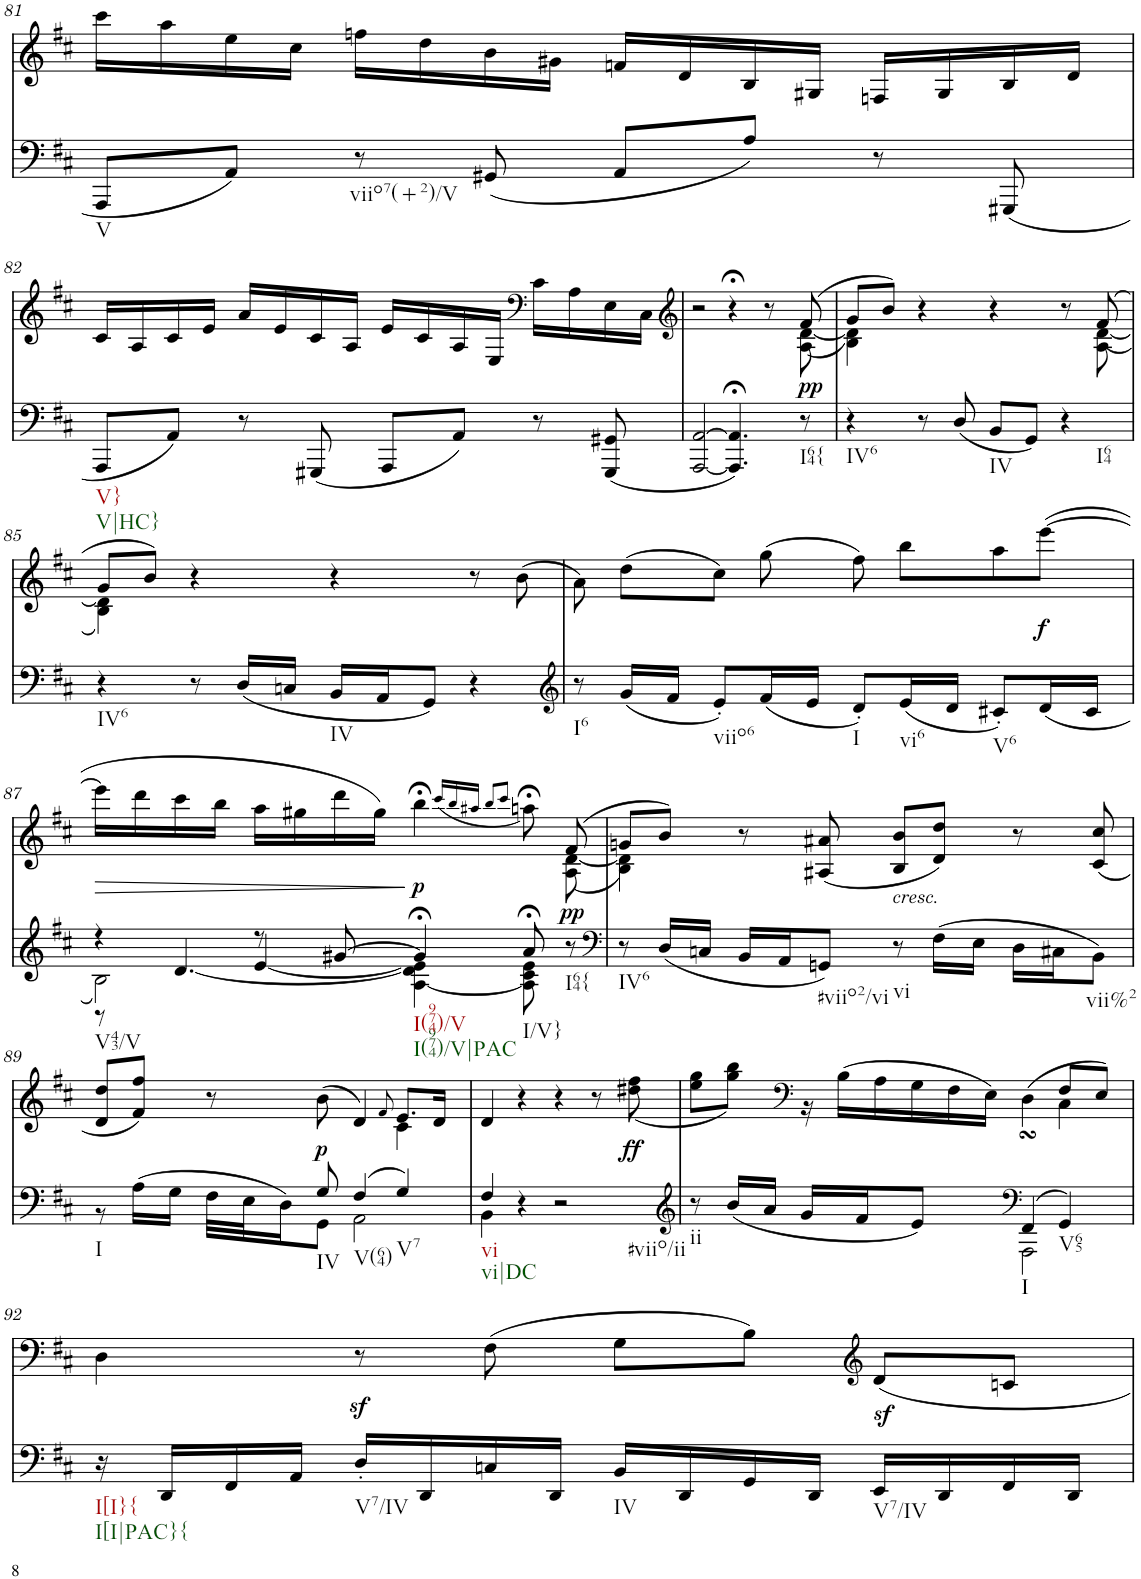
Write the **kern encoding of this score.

**kern	**dynam	**kern	**text	**dynam
*part2	*part2	*part1	*part1	*part1
*staff2	*staff2	*staff1	*staff1	*staff1
*I"Piano	*	*I"Piano	*	*
*I'Pno	*	*I'Pno	*	*
!!LO:PB:g=z
*clefF4	*	*clefG2	*	*
*k[f#c#]	*	*k[f#c#]	*	*
*M4/4	*	*M4/4	*	*
=81	=81	=81	=81	=81
!LO:TX:b:t=V	!	!	!	!
8AAA/L	.	16ccc#\LL	.	.
.	.	16aa\	.	.
8AA/J	.	16ee\	.	.
.	.	16cc#\JJ	.	.
!LO:TX:b:t=viio7(+2)/V	!	!	!	!
8r	.	16ffn\LL	.	.
.	.	16dd\	.	.
(8GG#X/	.	16b\	.	.
.	.	16g#X\JJ	.	.
8AA/L	.	16fn/LL	.	.
.	.	16d/	.	.
8A/J)	.	16B/	.	.
.	.	16G#X/JJ	.	.
8r	.	16Fn/LL	.	.
.	.	16G#/	.	.
(8GGG#X/	.	16B/	.	.
.	.	16d/JJ	.	.
!!LO:LB:g=z
=82	=82	=82	=82	=82
!LO:TX:b:t=V}	!	!	!	!
!LO:TX:b:t=V|HC}	!	!	!	!
8AAA/L	.	16c#/LL	.	.
.	.	16A/	.	.
8AA/J)	.	16c#/	.	.
.	.	16e/JJ	.	.
8r	.	16a/LL	.	.
.	.	16e/	.	.
(8GGG#X/	.	16c#/	.	.
.	.	16A/JJ	.	.
8AAA/L	.	16e/LL	.	.
.	.	16c#/	.	.
8AA/J)	.	16A/	.	.
.	.	16E/JJ	.	.
*	*	*clefF4	*	*
8r	.	16c#\LL	.	.
.	.	16A\	.	.
(8GGG#/ 8GG#X/	.	16E\	.	.
.	.	16C#\JJ	.	.
=83	=83	=83	=83	=83
*	*	*clefG2	*	*
*	*	*^	*	*
[2AAA/ [2AA/	.	2r	2..ryy	.	.
4.AAA/];< 4.AA/];<)	.	4r;<	.	.	.
.	.	8r	.	.	.
!LO:TX:b:t=I64{	!	!	!	!	!
!	!LO:DY:a	!	!	!	!
8r	pp	(8f#/	(8A\ [8d\	.	.
=84	=84	=84	=84	=84	=84
!LO:TX:b:t=IV6	!	!	!	!	!
4r	.	8g/L	4B\ 4d\])	.	.
.	.	8b/J)	.	.	.
8r	.	4r	8ryy	.	.
*	*	*v	*v	*	*
(8D/	.	.	.	.
!LO:TX:b:t=IV	!	!	!	!
8BB/L	.	4r	.	.
8GG/J)	.	.	.	.
!LO:TX:b:t=I64	!	!	!	!
4r	.	8r	.	.
*	*	*^	*	*
.	.	(8f#/	(8A\ [8d\	.	.
!!LO:LB:g=z	!!
=85	=85	=85	=85	=85	=85
!LO:TX:b:t=IV6	!	!	!	!	!
4r	.	8g/L	4B\ 4d\])	.	.
.	.	8b/J)	.	.	.
8r	.	4r	2.ryy	.	.
(16D/LL	.	.	.	.	.
16Cn/JJ	.	.	.	.	.
!LO:TX:b:t=IV	!	!	!	!	!
16BB/LL	.	4r	.	.	.
16AA/J	.	.	.	.	.
8GG/J)	.	.	.	.	.
4r	.	8r	.	.	.
.	.	(8b\	.	.	.
*	*	*v	*v	*	*
=86	=86	=86	=86	=86
*clefG2	*	*	*	*
!LO:TX:b:t=I6	!	!	!	!
8r	.	8a\)	.	.
(16g/LL	.	(8dd\L	.	.
16f#/JJ	.	.	.	.
!LO:TX:b:t=viio6	!	!	!	!
8e'/L)	.	8cc#\J)	.	.
(16f#/L	.	(8gg\	.	.
16e/JJ	.	.	.	.
!LO:TX:b:t=I	!	!	!	!
8d'/L)	.	8ff#\)	.	.
!LO:TX:b:t=vi6	!	!	!	!
(16e/L	.	8bb\L	.	.
16d/JJ	.	.	.	.
!LO:TX:b:t=V6	!	!	!	!
8c#X'/L)	.	8aa\	.	.
!	!	!	!LO:LY:b	!LO:DY:b
(16d/L	.	([>8eee\J	f	f
16c#/JJ	.	.	.	.
!!LO:LB:g=z
=87	=87	=87	=87	=87
*^	*	*	*	*
*	*^	*	*	*	*
*	*	*^	*	*	*	*
!LO:TX:b:t=V43/V	!	!	!	!	!	!	!
!	!	!	!	!	!	!	!LO:HP:b
*	*	*	*	*	*^	*	*
4r	2B\)	8r	4ryy	.	16eee\LL]	2..ryy	.	>
.	.	.	.	.	16ddd\	.	.	.
.	.	[<4.d/	.	.	16ccc#\	.	.	.
.	.	.	.	.	16bb\JJ	.	.	.
8r	.	.	[<4e/	.	16aa\LL	.	.	.
.	.	.	.	.	16gg#X\	.	.	.
[8g#X/	.	.	.	.	16ddd\	.	.	.
.	.	.	.	.	16gg#\JJ)	.	.	.
!LO:TX:b:t=I(974)/V	!	!	!	!	!	!	!	!
!LO:TX:b:t=I(974)/V|PAC	!	!	!	!	!	!	!	!
!	!	!	!	!	!	!	!	!LO:DY:n=1:b
4g#;</]	[4A\ 4d\] 4e\]	2ryy	2ryy	.	4bb;<\	.	.	] p
.	.	.	.	.	(16qccc#/LL	.	.	.
.	.	.	.	.	16qbb/	.	.	.
.	.	.	.	.	16qaa#X/JJ	.	.	.
.	.	.	.	.	8qbb/L	.	.	.
.	.	.	.	.	8qccc#/J	.	.	.
!LO:TX:b:t=I/V}	!	!	!	!	!	!	!	!
8a;</	8A\] 8c#\ 8e\	.	.	.	8aan;<\)	.	.	.
!LO:TX:b:t=I64{	!	!	!	!	!	!	!	!
!	!	!	!	!LO:DY:a	!	!	!LO:LY:b	!
8r	8ryy	.	.	pp	(8f#/	(8A\ [8d\	pp	.
*v	*v	*v	*v	*	*	*	*	*
=88	=88	=88	=88	=88	=88
*clefF4	*	*	*	*	*
*^	*	*	*	*	*
!LO:TX:b:t=IV6	!	!	!	!	!	!
*v	*v	*	*	*	*	*
8r	.	8gn/L	4B\ 4d\])	.	.
(16D/LL	.	8b/J)	.	.	.
16Cn/JJ	.	.	.	.	.
16BB/LL	.	8r	2.ryy	.	.
16AA/J	.	.	.	.	.
!LO:TX:b:t=#viio2/vi	!	!	!	!	!
8GGn/J)	.	(<8A#X/ 8a#X/	.	.	.
!	!	!LO:TX:b:i:t=cresc.	!	!	!
!LO:TX:b:t=vi	!	!	!	!	!
8r	.	8B/ 8b/L	.	.	.
(16F#\LL	.	8d/ 8dd/J)	.	.	.
16E\JJ	.	.	.	.	.
16D\LL	.	8r	.	.	.
16C#X\J	.	.	.	.	.
!LO:TX:b:t=vii%2	!	!	!	!	!
8BB\J)	.	(<8c#/ 8cc#/	.	.	.
!!LO:LB:g=z	!!
=89	=89	=89	=89	=89	=89
*^	*	*	*	*	*
!LO:TX:b:t=I	!	!	!	!	!	!
4.ryy	8r	.	8d/ 8dd/L	2.ryy	.	.
.	(>16A\LL	.	8f#/ 8ff#/J)	.	.	.
.	16G\JJ	.	.	.	.	.
.	32F#\LLL	.	8r	.	.	.
.	32E\J	.	.	.	.	.
.	16D\J)	.	.	.	.	.
!LO:TX:b:t=IV	!	!	!	!	!	!
!	!	!	!	!	!	!LO:DY:b
8G/	8GG\J	.	(8b\	.	.	p
!LO:TX:b:t=V(64)	!	!	!	!	!	!
(4F#/	2AA\	.	4d/)	.	.	.
.	.	.	8qf#/	.	.	.
!LO:TX:b:t=V7	!	!	!	!	!	!
4G/)	.	.	8.e/L	4c#\	.	.
.	.	.	16d/Jk	.	.	.
*	*	*	*v	*v	*	*
=90	=90	=90	=90	=90	=90
!LO:TX:b:t=vi	!	!	!	!	!
!LO:TX:b:t=vi|DC	!	!	!	!	!
4F#/	4BB\	.	4d/	.	.
4r	2.ryy	.	4r	.	.
!LO:TX:b:t=#viio/ii	!	!	!	!	!
2r	.	.	4r	.	.
.	.	.	8r	.	.
!	!	!	!	!	!LO:DY:b
.	.	.	(8dd#X\ 8ff#\	.	ff
=91	=91	=91	=91	=91	=91
*clefG2	*	*	*	*	*
*	*	*	*^	*	*
!LO:TX:b:t=ii	!	!	!	!	!	!
8r	2ryy	.	4ryy	8ee\ 8gg\L	.	.
(16b/LL	.	.	.	8gg\ 8bb\J)	.	.
16a/JJ	.	.	.	.	.	.
*	*	*	*clefF4	*	*	*
16g/LL	.	.	4ryy	24r	.	.
.	.	.	.	(>24B\LL	.	.
16f#/J	.	.	.	.	.	.
.	.	.	.	24A\	.	.
8e/J)	.	.	.	24G\	.	.
.	.	.	.	24F#\	.	.
.	.	.	.	24E\JJ)	.	.
*clefF4	*	*	*	*	*	*
!LO:TX:b:t=I	!	!	!	!	!	!
(4FF#/	2AAA\	.	4ryy	4DsSSs\	.	.
!LO:TX:b:t=V65	!	!	!	!	!	!
4GG/)	.	.	8F#/L	4C#\	.	.
.	.	.	(8E/J	.	.	.
*v	*v	*	*	*	*	*
*	*	*v	*v	*	*
!!LO:LB:g=z
=92	=92	=92	=92	=92
!LO:TX:b:t=I[I}{	!	!	!	!
!LO:TX:b:t=I[I|PAC}{	!	!	!	!
16r	.	4D\	.	.
16DD/LL	.	.	.	.
16FF#/	.	.	.	.
16AA/JJ	.	.	.	.
!LO:TX:b:t=V7/IV	!	!	!	!
!	!	!	!	!LO:DY:b
16D'/LL	.	8r	.	sf
16DD/	.	.	.	.
16Cn/	.	(8F#\	.	.
16DD/JJ	.	.	.	.
!LO:TX:b:t=IV	!	!	!	!
16BB/LL	.	8G\L	.	.
16DD/	.	.	.	.
16GG/	.	8B\J)	.	.
16DD/JJ	.	.	.	.
*	*	*clefG2	*	*
!LO:TX:b:t=V7/IV	!	!	!	!
16EEz>/LL	.	8d/L	.	.
16DD/	.	.	.	.
16FF#/	.	8cn/J	.	.
16DD/JJ	.	.	.	.
=	=	=	=	=
*-	*-	*-	*-	*-
